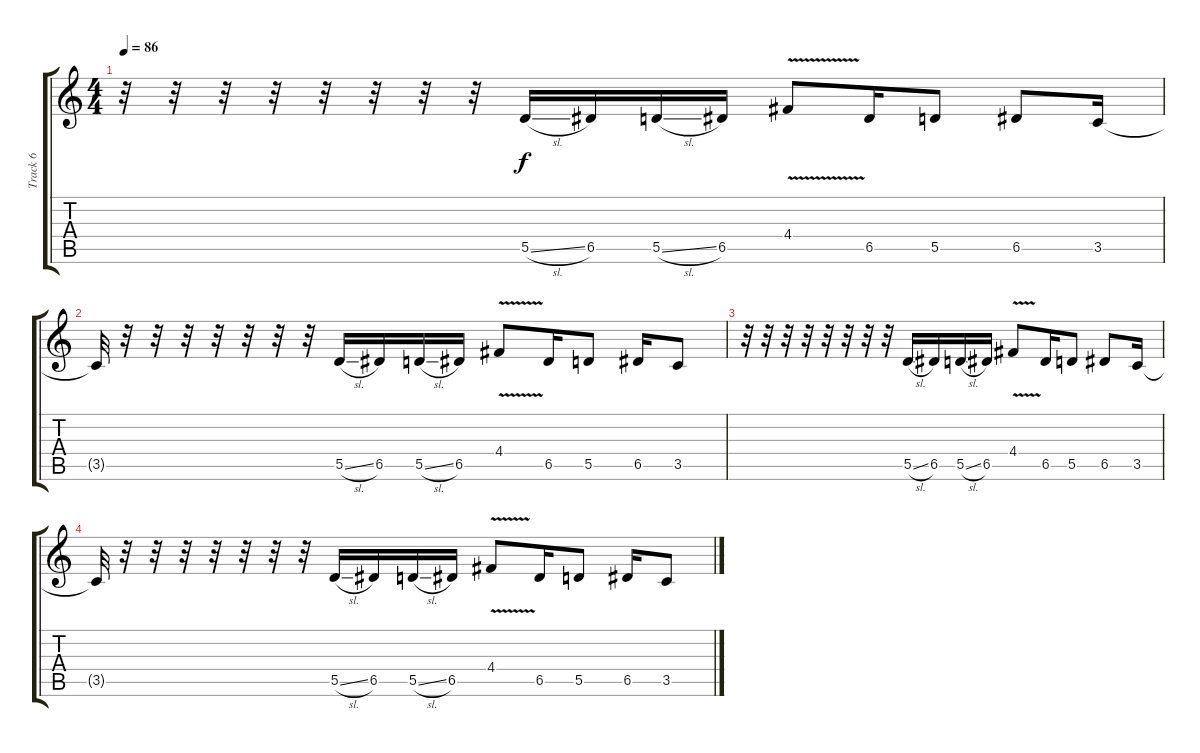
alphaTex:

\track ("Track 6" "Track 6") {instrument distortionguitar}
\staff {score tabs}
\tuning (E4 B3 G3 D3 A2 D2) {hide}
\ts (4 4)
\tempo 86
\clef g2
\ks c
r.32{dy f} r.32 r.32 r.32 r.32 r.32 r.32 r.32 5.5{sl}.16 6.5.16 5.5{sl}.16 6.5.16 4.4{v}.8 6.5.16 5.5.8 6.5.8 3.5.16 |
3.5{t}.32 r.32 r.32 r.32 r.32 r.32 r.32 r.32 5.5{sl}.16 6.5.16 5.5{sl}.16 6.5.16 4.4{v}.8 6.5.16 5.5.8 6.5.16 3.5.8 |
r.32 r.32 r.32 r.32 r.32 r.32 r.32 r.32 5.5{sl}.16 6.5.16 5.5{sl}.16 6.5.16 4.4{v}.8 6.5.16 5.5.8 6.5.8 3.5.16 |
3.5{t}.32 r.32 r.32 r.32 r.32 r.32 r.32 r.32 5.5{sl}.16 6.5.16 5.5{sl}.16 6.5.16 4.4{v}.8 6.5.16 5.5.8 6.5.16 3.5.8
